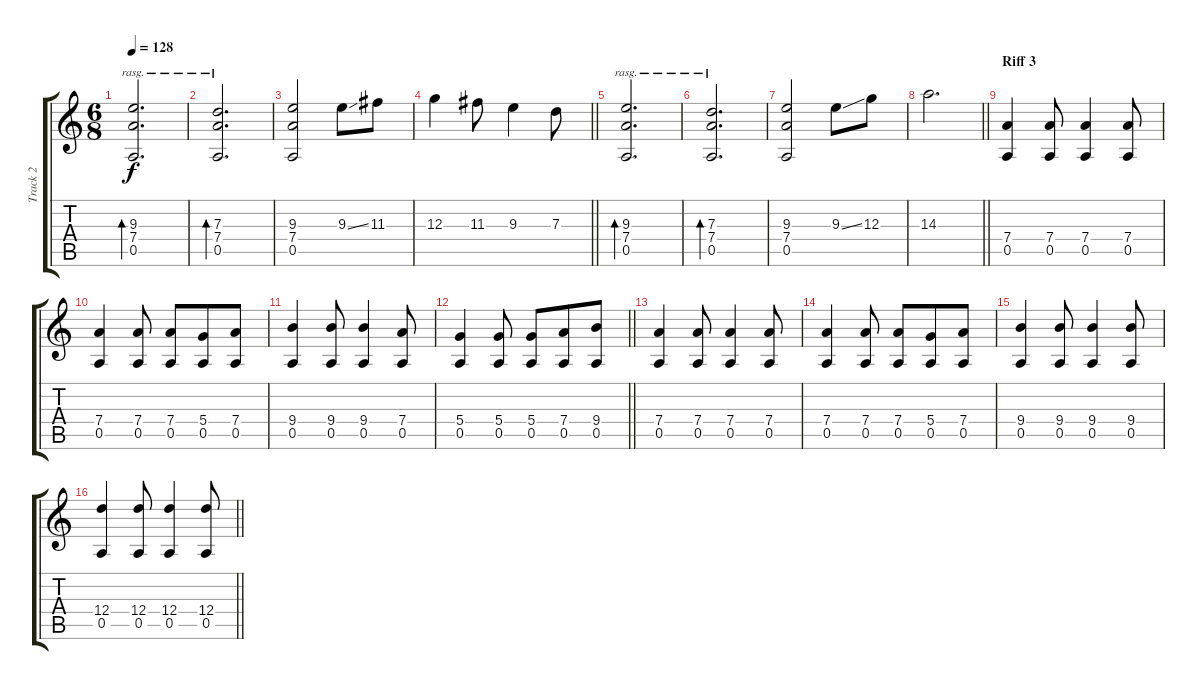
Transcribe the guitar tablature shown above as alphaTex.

\track ("Track 2" "Track 2") {instrument acousticguitarsteel}
\staff {score tabs}
\tuning (E4 B3 G3 D3 A2 E2) {hide}
\ts (6 8)
\tempo 128
\clef g2
\ks aminor
(9.3 7.4 0.5).2{d bd 60 rasg ii dy f} |
(7.3 7.4 0.5).2{d bd 60 rasg ii} |
(9.3 7.4 0.5).2 9.3{ss}.8 11.3.8 |
\barLineRight lightlight
12.3.4 11.3.8 9.3.4 7.3.8 |
(9.3 7.4 0.5).2{d bd 60 rasg ii} |
(7.3 7.4 0.5).2{d bd 60 rasg ii} |
(9.3 7.4 0.5).2 9.3{ss}.8 12.3.8 |
\barLineRight lightlight
14.3.2{d} |
\section ("" "Riff 3")
(7.4 0.5).4 (7.4 0.5).8 (7.4 0.5).4 (7.4 0.5).8 |
(7.4 0.5).4 (7.4 0.5).8 (7.4 0.5).8 (5.4 0.5).8 (7.4 0.5).8 |
(9.4 0.5).4 (9.4 0.5).8 (9.4 0.5).4 (7.4 0.5).8 |
\barLineRight lightlight
(5.4 0.5).4 (5.4 0.5).8 (5.4 0.5).8 (7.4 0.5).8 (9.4 0.5).8 |
(7.4 0.5).4 (7.4 0.5).8 (7.4 0.5).4 (7.4 0.5).8 |
(7.4 0.5).4 (7.4 0.5).8 (7.4 0.5).8 (5.4 0.5).8 (7.4 0.5).8 |
(9.4 0.5).4 (9.4 0.5).8 (9.4 0.5).4 (9.4 0.5).8 |
\barLineRight lightlight
(12.4 0.5).4 (12.4 0.5).8 (12.4 0.5).4 (12.4 0.5).8
